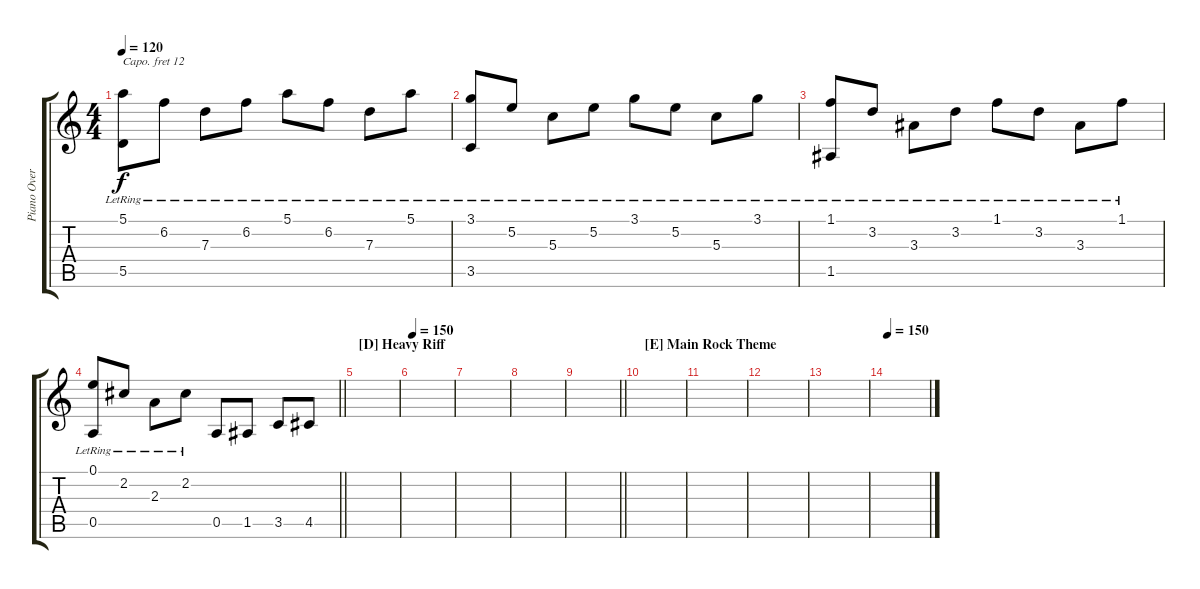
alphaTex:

\track ("Piano Overdub" "Piano Over") {instrument acousticgrandpiano}
\staff {score tabs}
\capo 12
\tuning (E4 B3 G3 D3 A2 E2) {hide}
\ts (4 4)
\tempo 120
\clef g2
\ks c
(5.1{lr} 5.5{lr}).8{dy f} 6.2{lr}.8 7.3{lr}.8 6.2{lr}.8 5.1{lr}.8 6.2{lr}.8 7.3{lr}.8 5.1{lr}.8 |
(3.1{lr} 3.5{lr}).8 5.2{lr}.8 5.3{lr}.8 5.2{lr}.8 3.1{lr}.8 5.2{lr}.8 5.3{lr}.8 3.1{lr}.8 |
(1.1{lr} 1.5{lr}).8 3.2{lr}.8 3.3{lr}.8 3.2{lr}.8 1.1{lr}.8 3.2{lr}.8 3.3{lr}.8 1.1{lr}.8 |
\barLineRight lightlight
(0.1{lr} 0.5{lr}).8 2.2{lr}.8 2.3{lr}.8 2.2{lr}.8 0.5.8 1.5.8 3.5.8 4.5.8 |
\section ("" "[D] Heavy Riff")
|
\tempo 150
|
|
|
\barLineRight lightlight
|
\section ("" "[E] Main Rock Theme")
|
|
|
|
\tempo 150
